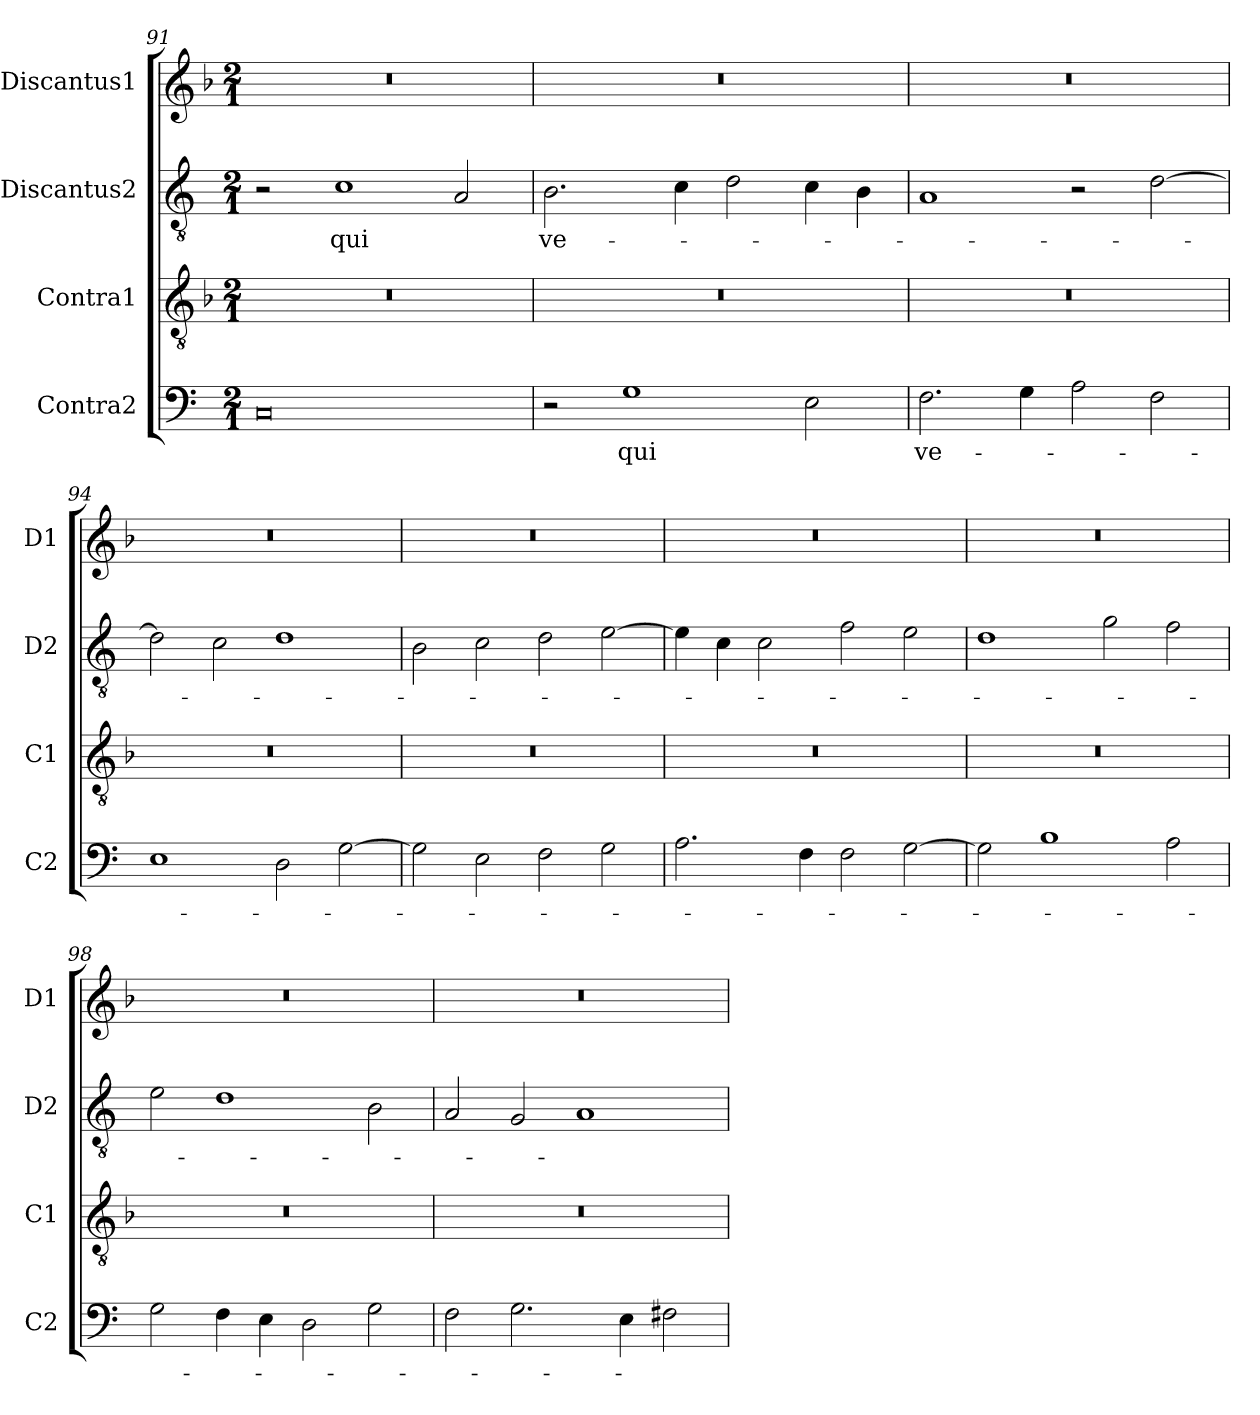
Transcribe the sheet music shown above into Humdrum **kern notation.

**kern	**text	**kern	**kern	**text	**kern
*part4	*part4	*part3	*part2	*part2	*part1
*staff4	*staff4	*staff3	*staff2	*staff2	*staff1
*I"Contra2	*	*I"Contra1	*I"Discantus2	*	*I"Discantus1
*I'C2	*	*I'C1	*I'D2	*	*I'D1
*clefF4	*	*clefGv2	*clefGv2	*	*clefG2
*k[]	*	*k[b-]	*k[]	*	*k[b-]
*M2/1	*	*M2/1	*M2/1	*	*M2/1
=91	=91	=91	=91	=91	=91
0C	.	0r	2r	.	0r
.	.	.	1c	qui	.
.	.	.	2A/	.	.
=92	=92	=92	=92	=92	=92
2r	.	0r	2.B\	ve-	0r
1G	qui	.	.	.	.
.	.	.	4c\	.	.
.	.	.	2d\	.	.
2E\	.	.	4c\	.	.
.	.	.	4B\	.	.
=93	=93	=93	=93	=93	=93
2.F\	ve-	0r	1A	.	0r
4G\	.	.	.	.	.
2A\	.	.	2r	.	.
2F\	.	.	[2d\	.	.
=94	=94	=94	=94	=94	=94
1E	.	0r	2d\]	.	0r
.	.	.	2c\	.	.
2D\	.	.	1d	.	.
[2G\	.	.	.	.	.
=95	=95	=95	=95	=95	=95
2G\]	.	0r	2B\	.	0r
2E\	.	.	2c\	.	.
2F\	.	.	2d\	.	.
2G\	.	.	[2e\	.	.
=96	=96	=96	=96	=96	=96
2.A\	.	0r	4e\]	.	0r
.	.	.	4c\	.	.
.	.	.	2c\	.	.
4F\	.	.	.	.	.
2F\	.	.	2f\	.	.
[2G\	.	.	2e\	.	.
=97	=97	=97	=97	=97	=97
2G\]	.	0r	1d	.	0r
1B	.	.	.	.	.
.	.	.	2g\	.	.
2A\	.	.	2f\	.	.
=98	=98	=98	=98	=98	=98
2G\	.	0r	2e\	.	0r
4F\	.	.	1d	.	.
4E\	.	.	.	.	.
2D\	.	.	.	.	.
2G\	.	.	2B\	.	.
=99	=99	=99	=99	=99	=99
2F\	.	0r	2A/	.	0r
2.G\	.	.	2G/	.	.
.	.	.	1A	.	.
4E\	.	.	.	.	.
2F#X\	.	.	.	.	.
=	=	=	=	=	=
*-	*-	*-	*-	*-	*-
